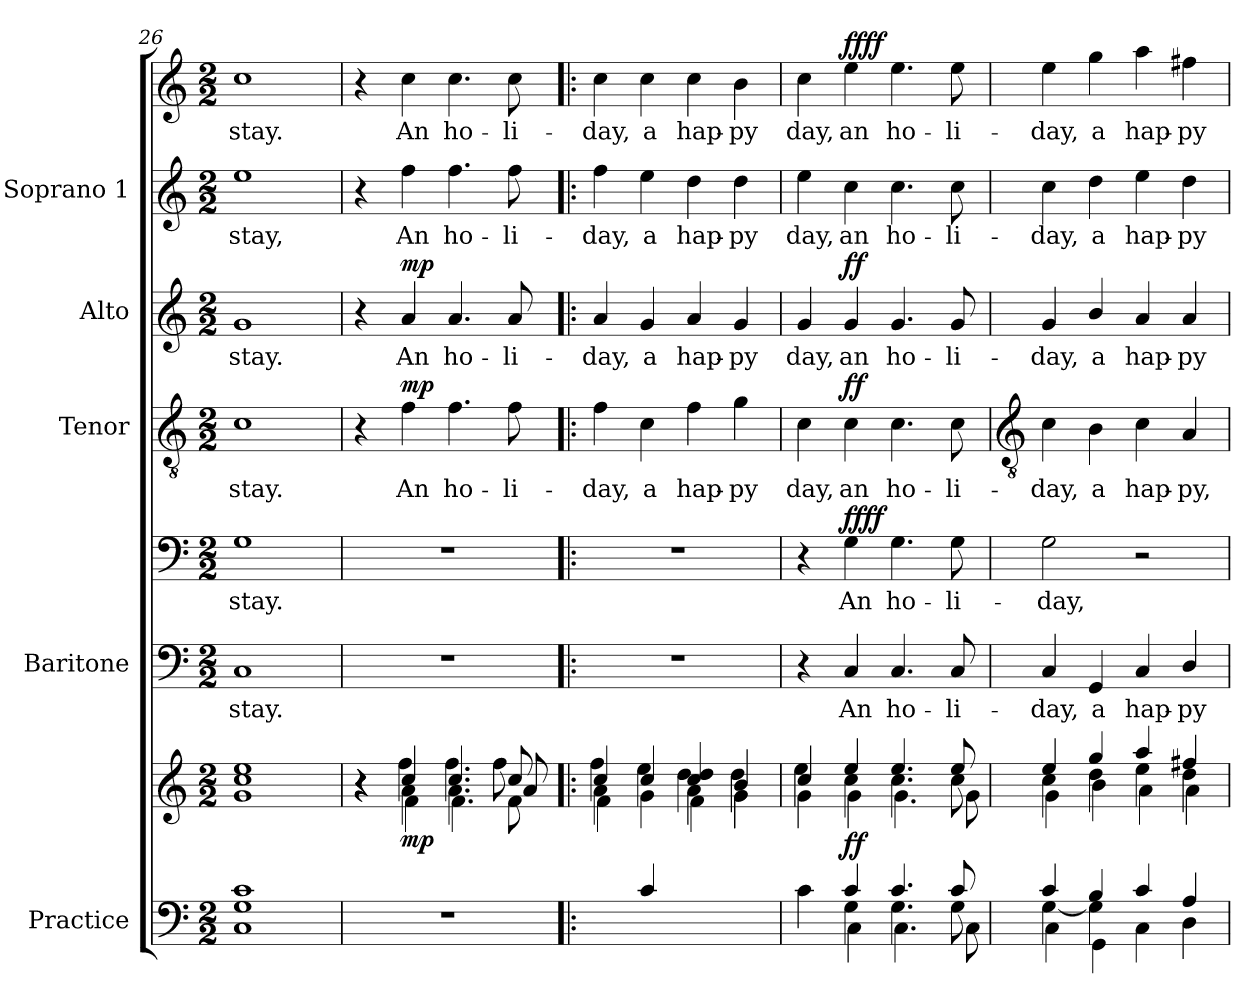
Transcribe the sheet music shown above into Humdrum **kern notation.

**kern	**kern	**dynam	**kern	**text	**kern	**text	**dynam	**kern	**text	**dynam	**kern	**text	**dynam	**kern	**text	**kern	**text	**dynam
*part5	*part5	*part5	*part4	*part4	*part4	*part4	*part4	*part3	*part3	*part3	*part2	*part2	*part2	*part1	*part1	*part1	*part1	*part1
*staff8	*staff7	*staff7/8	*staff6	*staff6	*staff5	*staff5	*staff5/6	*staff4	*staff4	*staff4	*staff3	*staff3	*staff3	*staff2	*staff2	*staff1	*staff1	*staff1/2
*I"Practice	*	*	*I"Baritone	*	*	*	*	*I"Tenor	*	*	*I"Alto	*	*	*I"Soprano 1	*	*	*	*
*	*	*	*I'B	*	*	*	*	*I'T	*	*	*I'A	*	*	*I'S	*	*	*	*
*clefF4	*clefG2	*	*clefF4	*	*clefF4	*	*	*clefGv2	*	*	*clefG2	*	*	*clefG2	*	*clefG2	*	*
*k[]	*k[]	*	*k[]	*	*k[]	*	*	*k[]	*	*	*k[]	*	*	*k[]	*	*k[]	*	*
*C:	*C:	*	*C:	*	*C:	*	*	*C:	*	*	*C:	*	*	*C:	*	*C:	*	*
*M2/2	*M2/2	*	*M2/2	*	*M2/2	*	*	*M2/2	*	*	*M2/2	*	*	*M2/2	*	*M2/2	*	*
=26	=26	=26	=26	=26	=26	=26	=26	=26	=26	=26	=26	=26	=26	=26	=26	=26	=26	=26
*^	*^	*	*	*	*	*	*	*	*	*	*	*	*	*	*	*	*	*
*	*^	*	*^	*	*	*	*	*	*	*	*	*	*	*	*	*	*	*	*	*
!	!	!	!	!	!	!	!	!LO:LY:b	!	!LO:LY:b	!	!	!LO:LY:b	!	!	!LO:LY:b	!	!	!LO:LY:b	!	!LO:LY:b	!
1c	1G	1C	1cc	1ee	1g\	.	1C	stay.	1G	stay.	.	1c	stay.	.	1g	stay.	.	1ee	stay,	1cc	stay.	.
=27	=27	=27	=27	=27	=27	=27	=27	=27	=27	=27	=27	=27	=27	=27	=27	=27	=27	=27	=27	=27	=27	=27
*	*	*	*	*	*^	*	*	*	*	*	*	*	*	*	*	*	*	*	*	*	*	*
4ryy	1r	1ryy	4r	4r	4r	4ryy	.	1r	.	1r	.	.	4r	.	.	4r	.	.	4r	.	4r	.	.
!	!	!	!	!	!	!	!LO:DY:b	!	!	!	!	!	!	!LO:LY:b	!LO:DY:b	!	!LO:LY:b	!LO:DY:b	!	!LO:LY:b	!	!LO:LY:b	!LO:DY:b=2
!	!	!	!	!	!	!	!	!	!	!	!	!	!	!	!	!	!	!	!	!	!	!	!LO:DY:n=1:b
2.ryy	.	.	4cc	4ff	4a\	4f\	mp	.	.	.	.	.	4f	An	mp	4a	An	mp	4ff	-An	4cc	An	mp mp
!	!	!	!	!	!	!	!	!	!	!	!	!	!	!LO:LY:b	!	!	!LO:LY:b	!	!	!LO:LY:b	!	!LO:LY:b	!
.	.	.	4.cc	4.ff	4.a\	4.f\	.	.	.	.	.	.	4.f	ho-	.	4.a	ho-	.	4.ff	ho-	4.cc	ho-	.
!	!	!	!	!	!	!	!	!	!	!	!	!	!	!LO:LY:b	!	!	!LO:LY:b	!	!	!LO:LY:b	!	!LO:LY:b	!
.	.	.	8cc	8ff	8a	8f\	.	.	.	.	.	.	8f	-li-	.	8a	-li-	.	8ff	-li-	8cc	-li-	.
=28!|:	=28!|:	=28!|:	=28!|:	=28!|:	=28!|:	=28!|:	=28!|:	=28!|:	=28!|:	=28!|:	=28!|:	=28!|:	=28!|:	=28!|:	=28!|:	=28!|:	=28!|:	=28!|:	=28!|:	=28!|:	=28!|:	=28!|:	=28!|:
!	!	!	!	!	!	!	!	!	!	!	!	!	!	!LO:LY:b	!	!	!LO:LY:b	!	!	!LO:LY:b	!	!LO:LY:b	!
4ryy	1ryy	1ryy	4cc	4ff	4a\	4f\	.	1r	.	1r	.	.	4f	-day,	.	4a	-day,	.	4ff	day,	4cc	-day,	.
!	!	!	!	!	!	!	!	!	!	!	!	!	!	!LO:LY:b	!	!	!LO:LY:b	!	!	!LO:LY:b	!	!LO:LY:b	!
4c	.	.	4cc	4ee	4g\	4ryy	.	.	.	.	.	.	4c	a	.	4g	a	.	4ee	a	4cc	a	.
!	!	!	!	!	!	!	!	!	!	!	!	!	!	!LO:LY:b	!	!	!LO:LY:b	!	!	!LO:LY:b	!	!LO:LY:b	!
2ryy	.	.	4cc 4dd	4dd	4a\	4f\	.	.	.	.	.	.	4f	hap-	.	4a	hap-	.	4dd	hap-	4cc	hap-	.
!	!	!	!	!	!	!	!	!	!	!	!	!	!	!LO:LY:b	!	!	!LO:LY:b	!	!	!LO:LY:b	!	!LO:LY:b	!
.	.	.	4b	4dd	4g\	4g\	.	.	.	.	.	.	4g	-py	.	4g	-py	.	4dd	-py	4b	-py	.
=29	=29	=29	=29	=29	=29	=29	=29	=29	=29	=29	=29	=29	=29	=29	=29	=29	=29	=29	=29	=29	=29	=29	=29
!	!	!	!	!	!	!	!	!	!	!	!	!	!	!LO:LY:b	!	!	!LO:LY:b	!	!	!LO:LY:b	!	!LO:LY:b	!
*	*	*	*	*	*v	*v	*	*	*	*	*	*	*	*	*	*	*	*	*	*	*	*	*
4c	4ryy	4ryy	4cc	4ee	4g\	.	4r	.	4r	.	.	4c	day,	.	4g	day,	.	4ee	-day,	4cc	day,	.
!	!	!	!	!	!	!LO:DY:b	!	!LO:LY:b	!	!LO:LY:b	!LO:DY:b=2	!	!LO:LY:b	!	!	!LO:LY:b	!	!	!LO:LY:b	!	!LO:LY:b	!
!	!	!	!	!	!	!	!	!	!	!	!LO:DY:n=1:b	!	!	!LO:DY:b	!	!	!LO:DY:b	!	!	!	!	!LO:DY:b=2
!	!	!	!	!	!	!	!	!	!	!	!	!	!	!	!	!	!	!	!	!	!	!LO:DY:n=1:b
4c	4G	4C\	4ee	4cc	4g\	ff	4C	-An	4G	An	ff ff	4c	an	ff	4g	an	ff	4cc	an	4ee	an	ff ff
!	!	!	!	!	!	!	!	!LO:LY:b	!	!LO:LY:b	!	!	!LO:LY:b	!	!	!LO:LY:b	!	!	!LO:LY:b	!	!LO:LY:b	!
4.c	4.G	4.C\	4.ee	4.cc	4.g\	.	4.C	ho-	4.G	ho-	.	4.c	ho-	.	4.g	ho-	.	4.cc	ho-	4.ee	ho-	.
!	!	!	!	!	!	!	!	!LO:LY:b	!	!LO:LY:b	!	!	!LO:LY:b	!	!	!LO:LY:b	!	!	!LO:LY:b	!	!LO:LY:b	!
8c	8G\	8C\	8ee	8cc	8g\	.	8C	-li-	8G	-li-	.	8c	-li-	.	8g	-li-	.	8cc	-li-	8ee	-li-	.
!!LO:LB:g=z
=30	=30	=30	=30	=30	=30	=30	=30	=30	=30	=30	=30	=30	=30	=30	=30	=30	=30	=30	=30	=30	=30	=30
*	*	*	*	*	*	*	*	*	*	*	*	*clefGv2	*	*	*	*	*	*	*	*	*	*
!	!	!	!	!	!	!	!	!LO:LY:b	!	!LO:LY:b	!	!	!LO:LY:b	!	!	!LO:LY:b	!	!	!LO:LY:b	!	!LO:LY:b	!
4c	[4G\	4C\	4ee	4cc\	4g\	.	4C	day,	2G	-day,	.	4c	-day,	.	4g	-day,	.	4cc	day,	4ee	-day,	.
!	!	!	!	!	!	!	!	!LO:LY:b	!	!	!	!	!LO:LY:b	!	!	!LO:LY:b	!	!	!LO:LY:b	!	!LO:LY:b	!
4B	4G]	4GG\	4gg	4dd	4b\	.	4GG	a	.	.	.	4B	a	.	4b/	a	.	4dd	a	4gg	a	.
!	!	!	!	!	!	!	!	!LO:LY:b	!	!	!	!	!LO:LY:b	!	!	!LO:LY:b	!	!	!LO:LY:b	!	!LO:LY:b	!
4c	2ryy	4C\	4aa	4ee	4a\	.	4C	hap-	2r	.	.	4c	hap-	.	4a	hap-	.	4ee	hap-	4aa	hap-	.
!	!	!	!	!	!	!	!	!LO:LY:b	!	!	!	!	!LO:LY:b	!	!	!LO:LY:b	!	!	!LO:LY:b	!	!LO:LY:b	!
4A	.	4D\	4ff#X	4dd	4a\	.	4D/	-py	.	.	.	4A	-py,	.	4a	-py	.	4dd	-py	4ff#X	-py	.
*v	*v	*v	*	*	*	*	*	*	*	*	*	*	*	*	*	*	*	*	*	*	*	*
*	*v	*v	*v	*	*	*	*	*	*	*	*	*	*	*	*	*	*	*	*	*
=	=	=	=	=	=	=	=	=	=	=	=	=	=	=	=	=	=	=
*-	*-	*-	*-	*-	*-	*-	*-	*-	*-	*-	*-	*-	*-	*-	*-	*-	*-	*-
